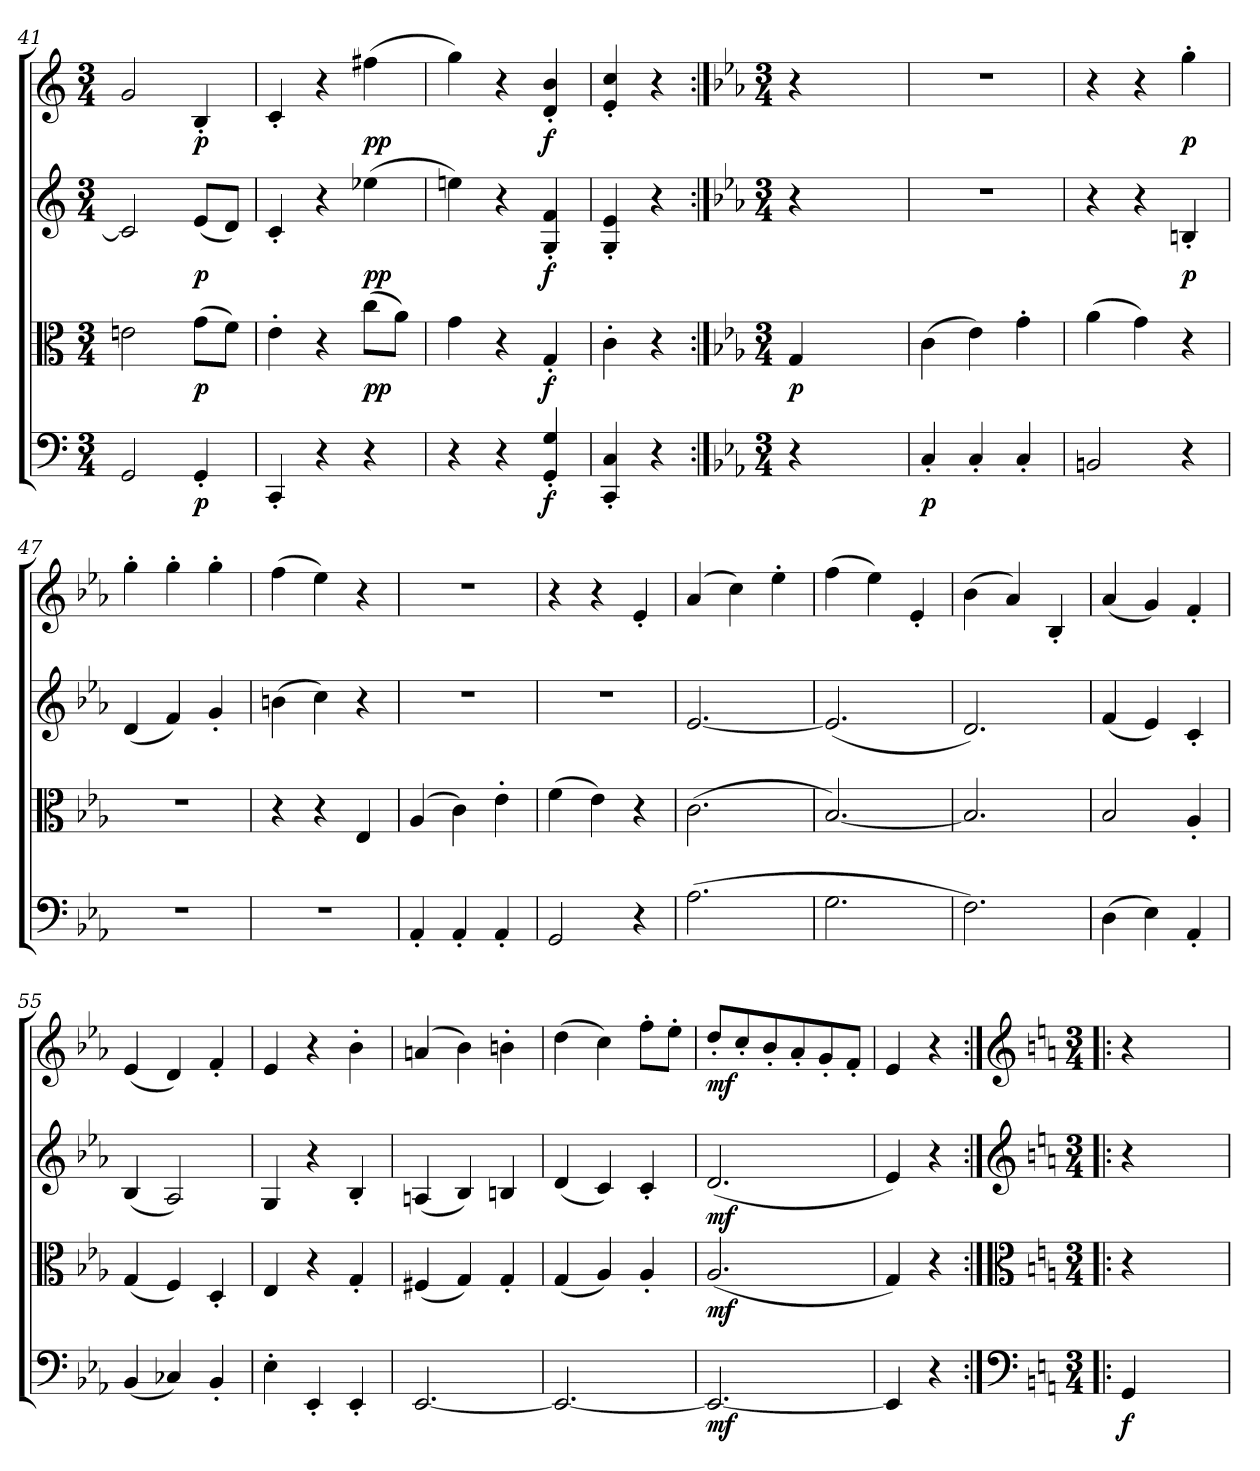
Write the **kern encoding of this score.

**kern	**dynam	**kern	**dynam	**kern	**dynam	**kern	**dynam
*part4	*part4	*part3	*part3	*part2	*part2	*part1	*part1
*staff4	*staff4	*staff3	*staff3	*staff2	*staff2	*staff1	*staff1
*clefF4	*	*clefC3	*	*clefG2	*	*clefG2	*
*k[]	*	*k[]	*	*k[]	*	*k[]	*
*C:	*	*C:	*	*C:	*	*C:	*
*M3/4	*	*M3/4	*	*M3/4	*	*M3/4	*
=41	=41	=41	=41	=41	=41	=41	=41
2GG/	.	2en\	.	2c/]	.	2g/	.
4GG'/	p	(8g\L	p	(8e/L	p	4B'/	p
.	.	8f\J)	.	8d/J)	.	.	.
=42	=42	=42	=42	=42	=42	=42	=42
4CC'/	.	4e'\	.	4c'/	.	4c'/	.
4r	.	4r	.	4r	.	4r	.
4r	.	(8cc\L	pp	(4ee-X\	pp	(4ff#X\	pp
.	.	8a\J)	.	.	.	.	.
=43	=43	=43	=43	=43	=43	=43	=43
4r	.	4g\	.	4een\)	.	4gg\)	.
4r	.	4r	.	4r	.	4r	.
4GG'/ 4G'/	f	4G'/	f	4G'/ 4f'/	f	4d'/ 4b'/	f
=44	=44	=44	=44	=44	=44	=44	=44
4CC'/ 4C'/	.	4c'\	.	4G'/ 4e'/	.	4e'/ 4cc'/	.
4r	.	4r	.	4r	.	4r	.
=:|!	=:|!	=:|!	=:|!	=:|!	=:|!	=:|!	=:|!
*k[b-e-a-]	*	*k[b-e-a-]	*	*k[b-e-a-]	*	*k[b-e-a-]	*
*c:	*	*c:	*	*c:	*	*c:	*
*M3/4	*	*M3/4	*	*M3/4	*	*M3/4	*
4r	.	4G/	p	4r	.	4r	.
2ryy	.	2ryy	.	2ryy	.	2ryy	.
=45	=45	=45	=45	=45	=45	=45	=45
4C'/	p	(4c\	.	2.r	.	2.r	.
4C'/	.	4e-\)	.	.	.	.	.
4C'/	.	4g'\	.	.	.	.	.
=46	=46	=46	=46	=46	=46	=46	=46
2BBn/	.	(4a-\	.	4r	.	4r	.
.	.	4g\)	.	4r	.	4r	.
4r	.	4r	.	4Bn'/	p	4gg'\	p
=47	=47	=47	=47	=47	=47	=47	=47
2.r	.	2.r	.	(4d/	.	4gg'\	.
.	.	.	.	4f/)	.	4gg'\	.
.	.	.	.	4g'/	.	4gg'\	.
=48	=48	=48	=48	=48	=48	=48	=48
2.r	.	4r	.	(4bn\	.	(4ff\	.
.	.	4r	.	4cc\)	.	4ee-\)	.
.	.	4E-/	.	4r	.	4r	.
=49	=49	=49	=49	=49	=49	=49	=49
4AA-'/	.	(4A-/	.	2.r	.	2.r	.
4AA-'/	.	4c\)	.	.	.	.	.
4AA-'/	.	4e-'\	.	.	.	.	.
=50	=50	=50	=50	=50	=50	=50	=50
2GG/	.	(4f\	.	2.r	.	4r	.
.	.	4e-\)	.	.	.	4r	.
4r	.	4r	.	.	.	4e-'/	.
=51	=51	=51	=51	=51	=51	=51	=51
(2.A-\	.	(2.c\	.	[2.e-/	.	(4a-/	.
.	.	.	.	.	.	4cc\)	.
.	.	.	.	.	.	4ee-'\	.
=52	=52	=52	=52	=52	=52	=52	=52
2.G\	.	[2.B-/)	.	(2.e-/]	.	(4ff\	.
.	.	.	.	.	.	4ee-\)	.
.	.	.	.	.	.	4e-'/	.
=53	=53	=53	=53	=53	=53	=53	=53
2.F\)	.	2.B-/]	.	2.d/)	.	(4b-\	.
.	.	.	.	.	.	4a-/)	.
.	.	.	.	.	.	4B-'/	.
=54	=54	=54	=54	=54	=54	=54	=54
(4D\	.	2B-/	.	(4f/	.	(4a-/	.
4E-\)	.	.	.	4e-/)	.	4g/)	.
4AA-'/	.	4A-'/	.	4c'/	.	4f'/	.
=55	=55	=55	=55	=55	=55	=55	=55
(4BB-/	.	(4G/	.	(4B-/	.	(4e-/	.
4C-X/)	.	4F/)	.	2A-/)	.	4d/)	.
4BB-'/	.	4D'/	.	.	.	4f'/	.
=56	=56	=56	=56	=56	=56	=56	=56
4E-'\	.	4E-/	.	4G/	.	4e-/	.
4EE-'/	.	4r	.	4r	.	4r	.
4EE-'/	.	4G'/	.	4B-'/	.	4b-'\	.
=57	=57	=57	=57	=57	=57	=57	=57
[2.EE-/	.	(4F#X/	.	(4An/	.	(4an/	.
.	.	4G/)	.	4B-/)	.	4b-\)	.
.	.	4G'/	.	4Bn/	.	4bn'\	.
=58	=58	=58	=58	=58	=58	=58	=58
2.EE-/_	.	(4G/	.	(4d/	.	(4dd\	.
.	.	4A-/)	.	4c/)	.	4cc\)	.
.	.	4A-'/	.	4c'/	.	8ff'\L	.
.	.	.	.	.	.	8ee-'\J	.
=59	=59	=59	=59	=59	=59	=59	=59
2.EE-/_	mf	(2.A-/	mf	(2.d/	mf	8dd'/L	mf
.	.	.	.	.	.	8cc'/	.
.	.	.	.	.	.	8b-'/	.
.	.	.	.	.	.	8a-'/	.
.	.	.	.	.	.	8g'/	.
.	.	.	.	.	.	8f'/J	.
=60	=60	=60	=60	=60	=60	=60	=60
4EE-/]	.	4G/)	.	4e-/)	.	4e-/	.
4r	.	4r	.	4r	.	4r	.
=:|!|:	=:|!|:	=:|!|:	=:|!|:	=:|!|:	=:|!|:	=:|!|:	=:|!|:
*clefF4	*	*clefC3	*	*clefG2	*	*clefG2	*
*k[]	*	*k[]	*	*k[]	*	*k[]	*
*C:	*	*C:	*	*C:	*	*C:	*
*M3/4	*	*M3/4	*	*M3/4	*	*M3/4	*
4GG/	f	4r	.	4r	.	4r	.
2ryy	.	2ryy	.	2ryy	.	2ryy	.
=	=	=	=	=	=	=	=
*-	*-	*-	*-	*-	*-	*-	*-
